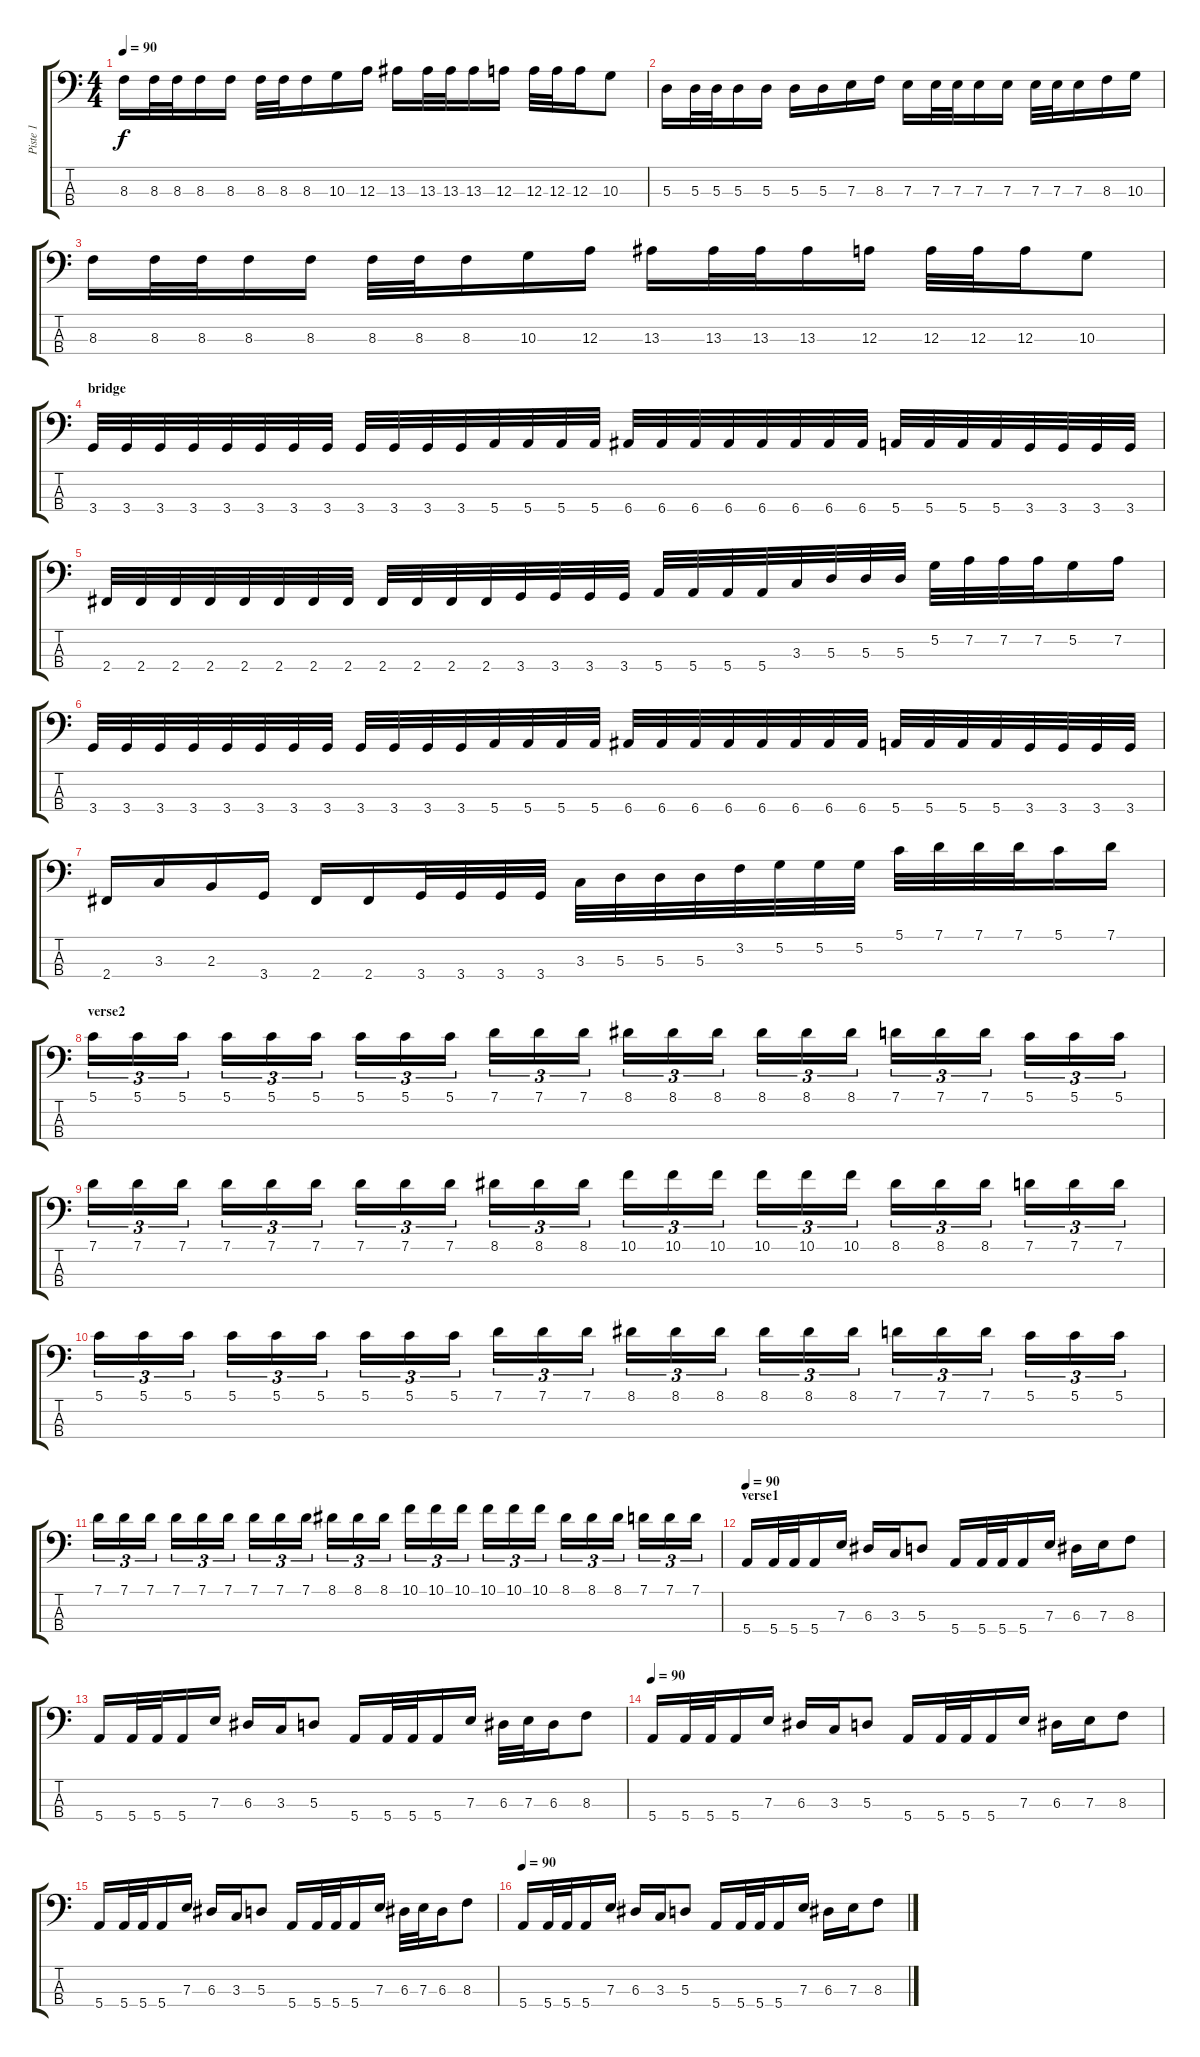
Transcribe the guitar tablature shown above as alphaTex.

\track ("Piste 1" "Piste 1") {instrument electricbassfinger}
\staff {score tabs}
\tuning (G2 D2 A1 E1) {hide}
\ts (4 4)
\tempo 90
\clef f4
\ks c
8.3.16{dy f} 8.3.32 8.3.32 8.3.16 8.3.16 8.3.32 8.3.32 8.3.16 10.3.16 12.3.16 13.3.16 13.3.32 13.3.32 13.3.16 12.3.16 12.3.32 12.3.32 12.3.16 10.3.8 |
5.3.16 5.3.32 5.3.32 5.3.16 5.3.16 5.3.16 5.3.16 7.3.16 8.3.16 7.3.16 7.3.32 7.3.32 7.3.16 7.3.16 7.3.32 7.3.32 7.3.16 8.3.16 10.3.16 |
8.3.16 8.3.32 8.3.32 8.3.16 8.3.16 8.3.32 8.3.32 8.3.16 10.3.16 12.3.16 13.3.16 13.3.32 13.3.32 13.3.16 12.3.16 12.3.32 12.3.32 12.3.16 10.3.8 |
\section ("" "bridge")
3.4.32 3.4.32 3.4.32 3.4.32 3.4.32 3.4.32 3.4.32 3.4.32 3.4.32 3.4.32 3.4.32 3.4.32 5.4.32 5.4.32 5.4.32 5.4.32 6.4.32 6.4.32 6.4.32 6.4.32 6.4.32 6.4.32 6.4.32 6.4.32 5.4.32 5.4.32 5.4.32 5.4.32 3.4.32 3.4.32 3.4.32 3.4.32 |
2.4.32 2.4.32 2.4.32 2.4.32 2.4.32 2.4.32 2.4.32 2.4.32 2.4.32 2.4.32 2.4.32 2.4.32 3.4.32 3.4.32 3.4.32 3.4.32 5.4.32 5.4.32 5.4.32 5.4.32 3.3.32 5.3.32 5.3.32 5.3.32 5.2.32 7.2.32 7.2.32 7.2.32 5.2.16 7.2.16 |
3.4.32 3.4.32 3.4.32 3.4.32 3.4.32 3.4.32 3.4.32 3.4.32 3.4.32 3.4.32 3.4.32 3.4.32 5.4.32 5.4.32 5.4.32 5.4.32 6.4.32 6.4.32 6.4.32 6.4.32 6.4.32 6.4.32 6.4.32 6.4.32 5.4.32 5.4.32 5.4.32 5.4.32 3.4.32 3.4.32 3.4.32 3.4.32 |
2.4.16 3.3.16 2.3.16 3.4.16 2.4.16 2.4.16 3.4.32 3.4.32 3.4.32 3.4.32 3.3.32 5.3.32 5.3.32 5.3.32 3.2.32 5.2.32 5.2.32 5.2.32 5.1.32 7.1.32 7.1.32 7.1.32 5.1.16 7.1.16 |
\section ("" "verse2")
5.1.16{tu (3 2)} 5.1.16{tu (3 2)} 5.1.16{tu (3 2)} 5.1.16{tu (3 2)} 5.1.16{tu (3 2)} 5.1.16{tu (3 2)} 5.1.16{tu (3 2)} 5.1.16{tu (3 2)} 5.1.16{tu (3 2)} 7.1.16{tu (3 2)} 7.1.16{tu (3 2)} 7.1.16{tu (3 2)} 8.1.16{tu (3 2)} 8.1.16{tu (3 2)} 8.1.16{tu (3 2)} 8.1.16{tu (3 2)} 8.1.16{tu (3 2)} 8.1.16{tu (3 2)} 7.1.16{tu (3 2)} 7.1.16{tu (3 2)} 7.1.16{tu (3 2)} 5.1.16{tu (3 2)} 5.1.16{tu (3 2)} 5.1.16{tu (3 2)} |
7.1.16{tu (3 2)} 7.1.16{tu (3 2)} 7.1.16{tu (3 2)} 7.1.16{tu (3 2)} 7.1.16{tu (3 2)} 7.1.16{tu (3 2)} 7.1.16{tu (3 2)} 7.1.16{tu (3 2)} 7.1.16{tu (3 2)} 8.1.16{tu (3 2)} 8.1.16{tu (3 2)} 8.1.16{tu (3 2)} 10.1.16{tu (3 2)} 10.1.16{tu (3 2)} 10.1.16{tu (3 2)} 10.1.16{tu (3 2)} 10.1.16{tu (3 2)} 10.1.16{tu (3 2)} 8.1.16{tu (3 2)} 8.1.16{tu (3 2)} 8.1.16{tu (3 2)} 7.1.16{tu (3 2)} 7.1.16{tu (3 2)} 7.1.16{tu (3 2)} |
5.1.16{tu (3 2)} 5.1.16{tu (3 2)} 5.1.16{tu (3 2)} 5.1.16{tu (3 2)} 5.1.16{tu (3 2)} 5.1.16{tu (3 2)} 5.1.16{tu (3 2)} 5.1.16{tu (3 2)} 5.1.16{tu (3 2)} 7.1.16{tu (3 2)} 7.1.16{tu (3 2)} 7.1.16{tu (3 2)} 8.1.16{tu (3 2)} 8.1.16{tu (3 2)} 8.1.16{tu (3 2)} 8.1.16{tu (3 2)} 8.1.16{tu (3 2)} 8.1.16{tu (3 2)} 7.1.16{tu (3 2)} 7.1.16{tu (3 2)} 7.1.16{tu (3 2)} 5.1.16{tu (3 2)} 5.1.16{tu (3 2)} 5.1.16{tu (3 2)} |
7.1.16{tu (3 2)} 7.1.16{tu (3 2)} 7.1.16{tu (3 2)} 7.1.16{tu (3 2)} 7.1.16{tu (3 2)} 7.1.16{tu (3 2)} 7.1.16{tu (3 2)} 7.1.16{tu (3 2)} 7.1.16{tu (3 2)} 8.1.16{tu (3 2)} 8.1.16{tu (3 2)} 8.1.16{tu (3 2)} 10.1.16{tu (3 2)} 10.1.16{tu (3 2)} 10.1.16{tu (3 2)} 10.1.16{tu (3 2)} 10.1.16{tu (3 2)} 10.1.16{tu (3 2)} 8.1.16{tu (3 2)} 8.1.16{tu (3 2)} 8.1.16{tu (3 2)} 7.1.16{tu (3 2)} 7.1.16{tu (3 2)} 7.1.16{tu (3 2)} |
\section ("" "verse1")
\tempo 90
5.4.16 5.4.32 5.4.32 5.4.16 7.3.16 6.3.16 3.3.16 5.3.8 5.4.16 5.4.32 5.4.32 5.4.16 7.3.16 6.3.16 7.3.16 8.3.8 |
5.4.16 5.4.32 5.4.32 5.4.16 7.3.16 6.3.16 3.3.16 5.3.8 5.4.16 5.4.32 5.4.32 5.4.16 7.3.16 6.3.32 7.3.32 6.3.16 8.3.8 |
\tempo 90
5.4.16 5.4.32 5.4.32 5.4.16 7.3.16 6.3.16 3.3.16 5.3.8 5.4.16 5.4.32 5.4.32 5.4.16 7.3.16 6.3.16 7.3.16 8.3.8 |
5.4.16 5.4.32 5.4.32 5.4.16 7.3.16 6.3.16 3.3.16 5.3.8 5.4.16 5.4.32 5.4.32 5.4.16 7.3.16 6.3.32 7.3.32 6.3.16 8.3.8 |
\tempo 90
5.4.16 5.4.32 5.4.32 5.4.16 7.3.16 6.3.16 3.3.16 5.3.8 5.4.16 5.4.32 5.4.32 5.4.16 7.3.16 6.3.16 7.3.16 8.3.8
